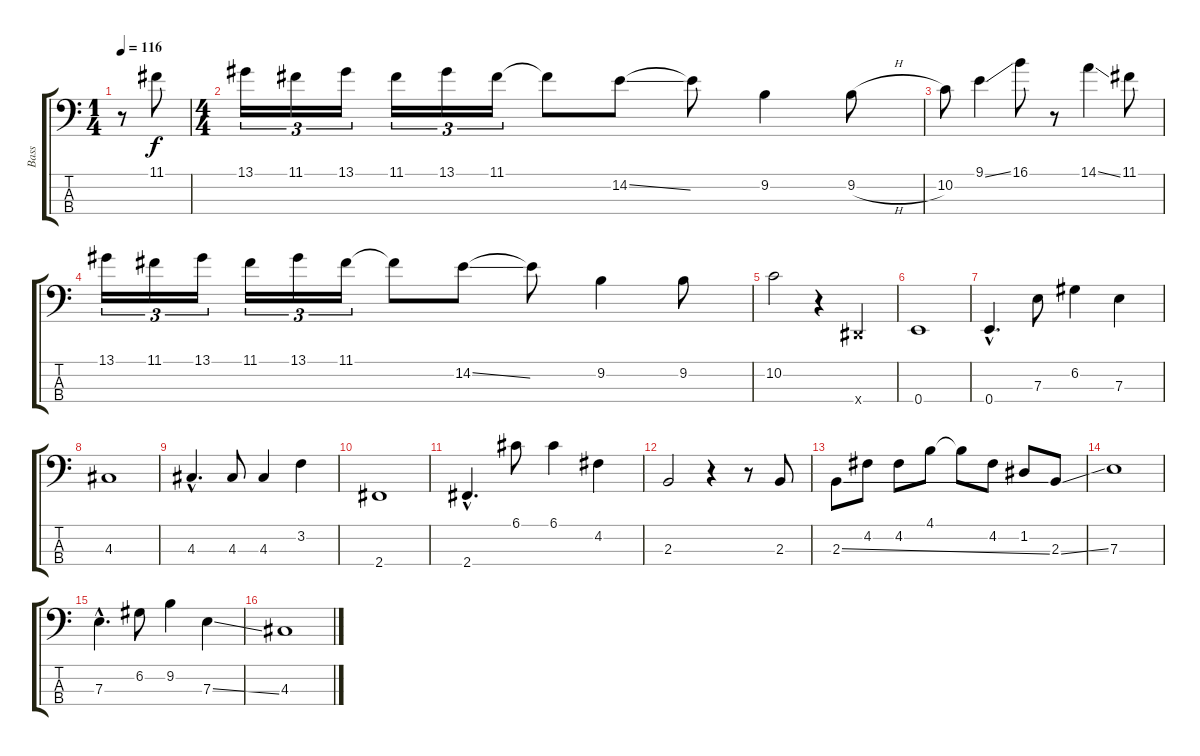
\track ("Bass" "Bass") {instrument electricbassfinger}
\staff {score tabs}
\tuning (G2 D2 A1 E1) {hide}
\ts (1 4)
\tempo 116
\clef f4
\ks c
r.8{dy f instrument electricbassfinger} 11.1.8 |
\ts (4 4)
13.1.16{tu (3 2)} 11.1.16{tu (3 2)} 13.1.16{tu (3 2)} 11.1.16{tu (3 2)} 13.1.16{tu (3 2)} 11.1.16{tu (3 2)} 11.1{t}.8 14.2{ss}.8 14.2{t}.8 9.2.4 9.2{h}.8 |
10.2.8 9.1{ss}.4 16.1.8 r.8 14.1{ss}.4 11.1.8 |
13.1.16{tu (3 2)} 11.1.16{tu (3 2)} 13.1.16{tu (3 2)} 11.1.16{tu (3 2)} 13.1.16{tu (3 2)} 11.1.16{tu (3 2)} 11.1{t}.8 14.2{ss}.8 14.2{t}.8 9.2.4 9.2.8 |
10.2.2 r.4 -1.4{x}.4 |
0.4.1 |
0.4{hac}.4{d} 7.3.8 6.2.4 7.3.4 |
4.3.1 |
4.3{hac}.4{d} 4.3.8 4.3.4 3.2.4 |
2.4.1 |
2.4{hac}.4{d} 6.1.8 6.1.4 4.2.4 |
2.3.2 r.4 r.8 2.3.8 |
2.3{ss}.8 4.2.8 4.2.8 4.1.8 4.1{t}.8 4.2.8 1.2.8 2.3{ss}.8 |
7.3.1 |
7.3{hac}.4{d} 6.2.8 9.2.4 7.3{ss}.4 |
4.3.1
